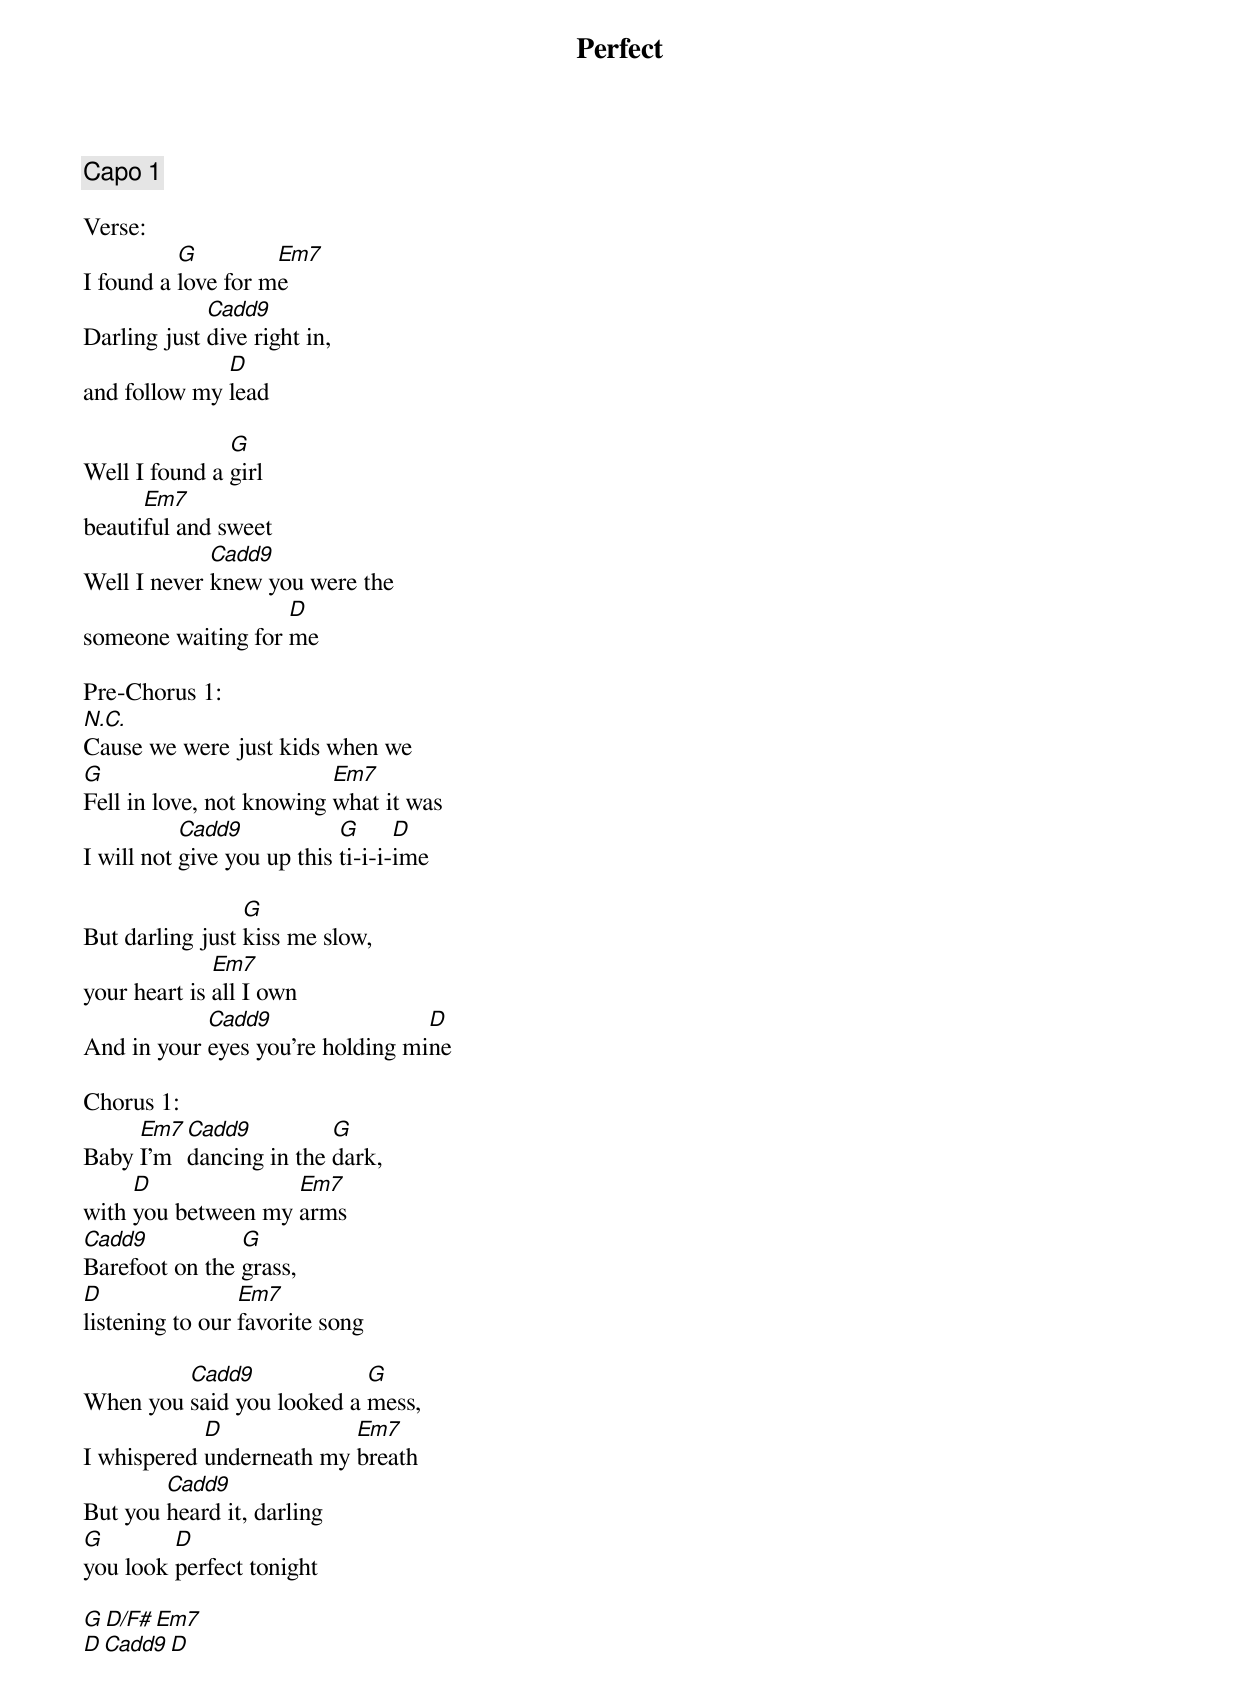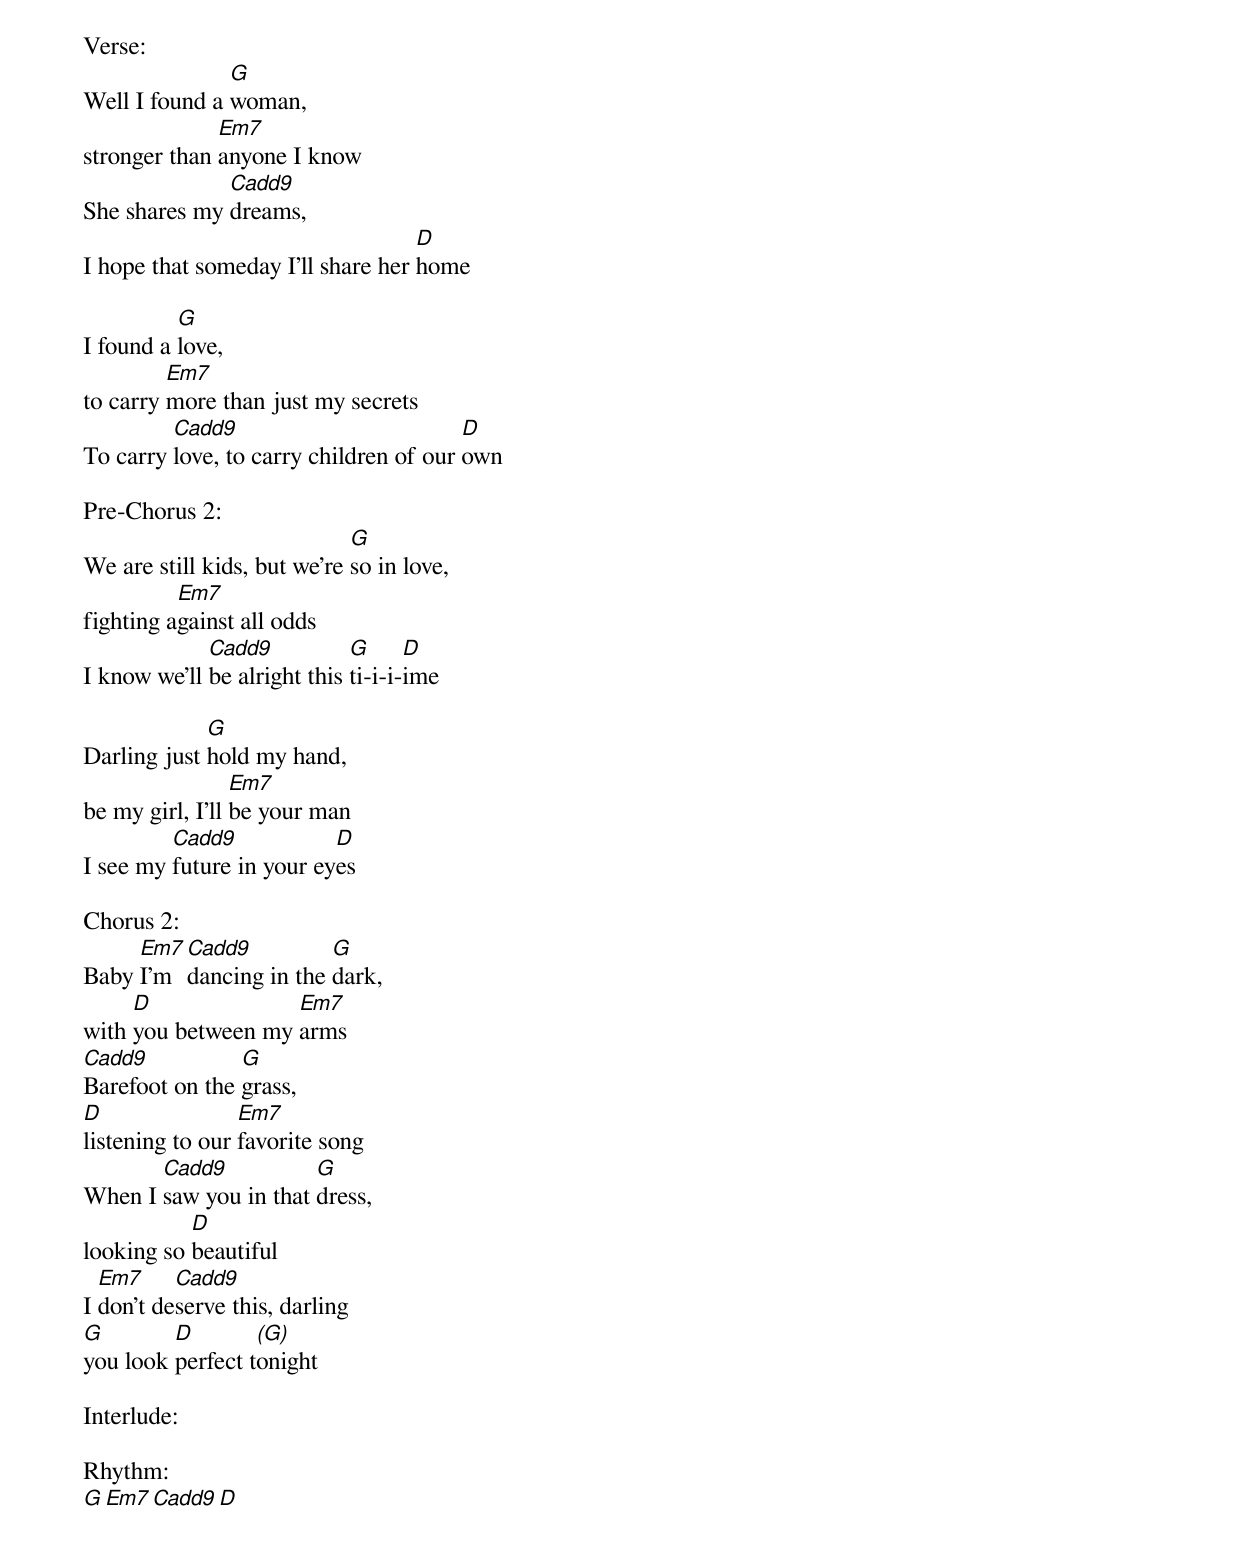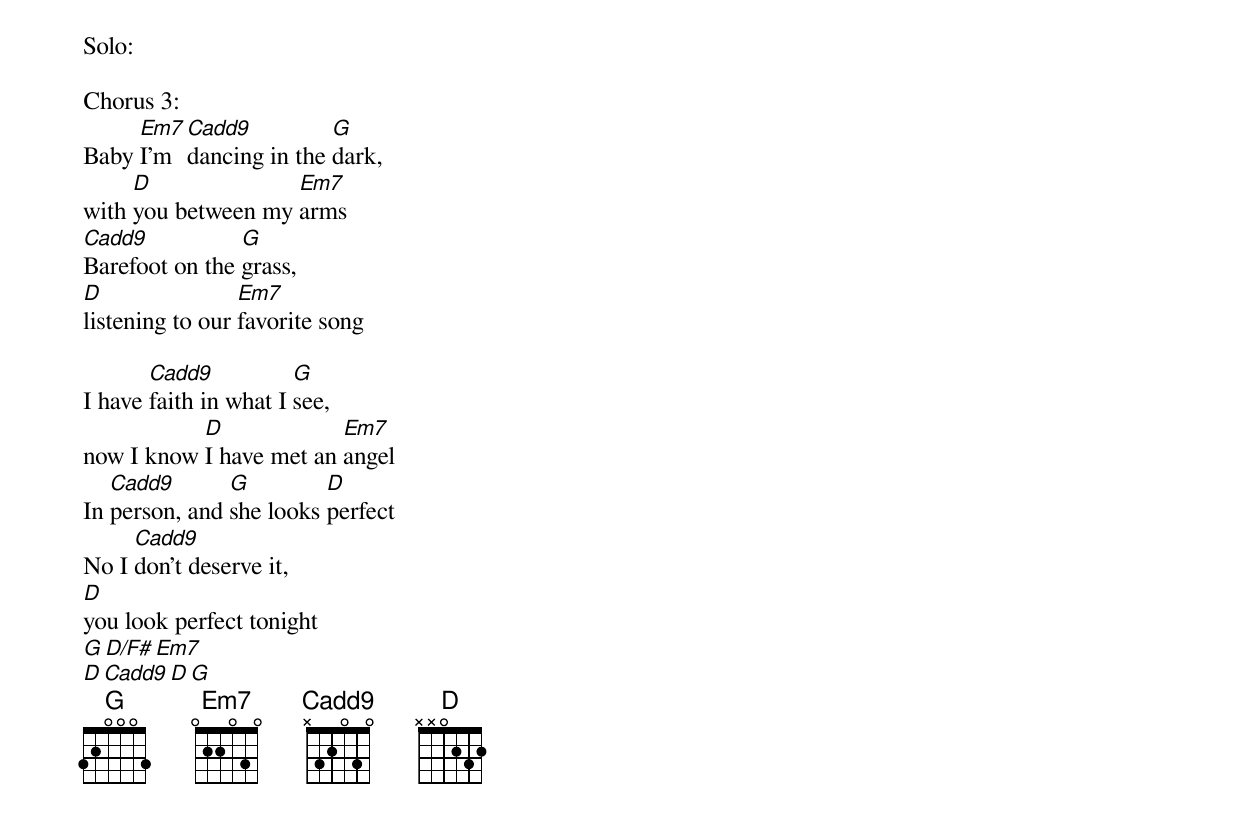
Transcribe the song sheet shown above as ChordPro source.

{title:Perfect}
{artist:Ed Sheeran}
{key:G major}
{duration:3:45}
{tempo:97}
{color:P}

{comment: Capo 1}

Verse:
I found a [G]love for m[Em7]e
Darling just [Cadd9]dive right in,
and follow my [D]lead

Well I found a [G]girl
beauti[Em7]ful and sweet
Well I never [Cadd9]knew you were the
someone waiting for [D]me

Pre-Chorus 1:
[N.C.]Cause we were just kids when we
[G]Fell in love, not knowing [Em7]what it was
I will not [Cadd9]give you up this [G]ti-i-i-[D]ime

But darling just [G]kiss me slow,
your heart is [Em7]all I own
And in your [Cadd9]eyes you’re holding mi[D]ne

Chorus 1:
Baby [Em7]I’m [Cadd9]dancing in the [G]dark,
with [D]you between my [Em7]arms
[Cadd9]Barefoot on the [G]grass,
[D]listening to our [Em7]favorite song

When you [Cadd9]said you looked a [G]mess,
I whispered [D]underneath my [Em7]breath
But you [Cadd9]heard it, darling
[G]you look [D]perfect tonight

[G][D/F#][Em7]
[D][Cadd9][D]

Verse:
Well I found a [G]woman,
stronger than [Em7]anyone I know
She shares my [Cadd9]dreams,
I hope that someday I’ll share her [D]home

I found a [G]love,
to carry [Em7]more than just my secrets
To carry [Cadd9]love, to carry children of our [D]own

Pre-Chorus 2:
We are still kids, but we’re [G]so in love,
fighting a[Em7]gainst all odds
I know we’ll [Cadd9]be alright this [G]ti-i-i-[D]ime

Darling just [G]hold my hand,
be my girl, I’ll [Em7]be your man
I see my [Cadd9]future in your ey[D]es

Chorus 2:
Baby [Em7]I’m [Cadd9]dancing in the [G]dark,
with [D]you between my [Em7]arms
[Cadd9]Barefoot on the [G]grass,
[D]listening to our [Em7]favorite song
When I [Cadd9]saw you in that [G]dress,
looking so [D]beautiful
I [Em7]don't de[Cadd9]serve this, darling
[G]you look [D]perfect t[(G)]onight

Interlude:

Rhythm:
[G][Em7][Cadd9][D]

Solo:

Chorus 3:
Baby [Em7]I’m [Cadd9]dancing in the [G]dark,
with [D]you between my [Em7]arms
[Cadd9]Barefoot on the [G]grass,
[D]listening to our [Em7]favorite song

I have [Cadd9]faith in what I [G]see,
now I know [D]I have met an [Em7]angel
In [Cadd9]person, and [G]she looks [D]perfect
No I [Cadd9]don't deserve it,
[D]you look perfect tonight
[G][D/F#][Em7]
[D][Cadd9][D][G]
